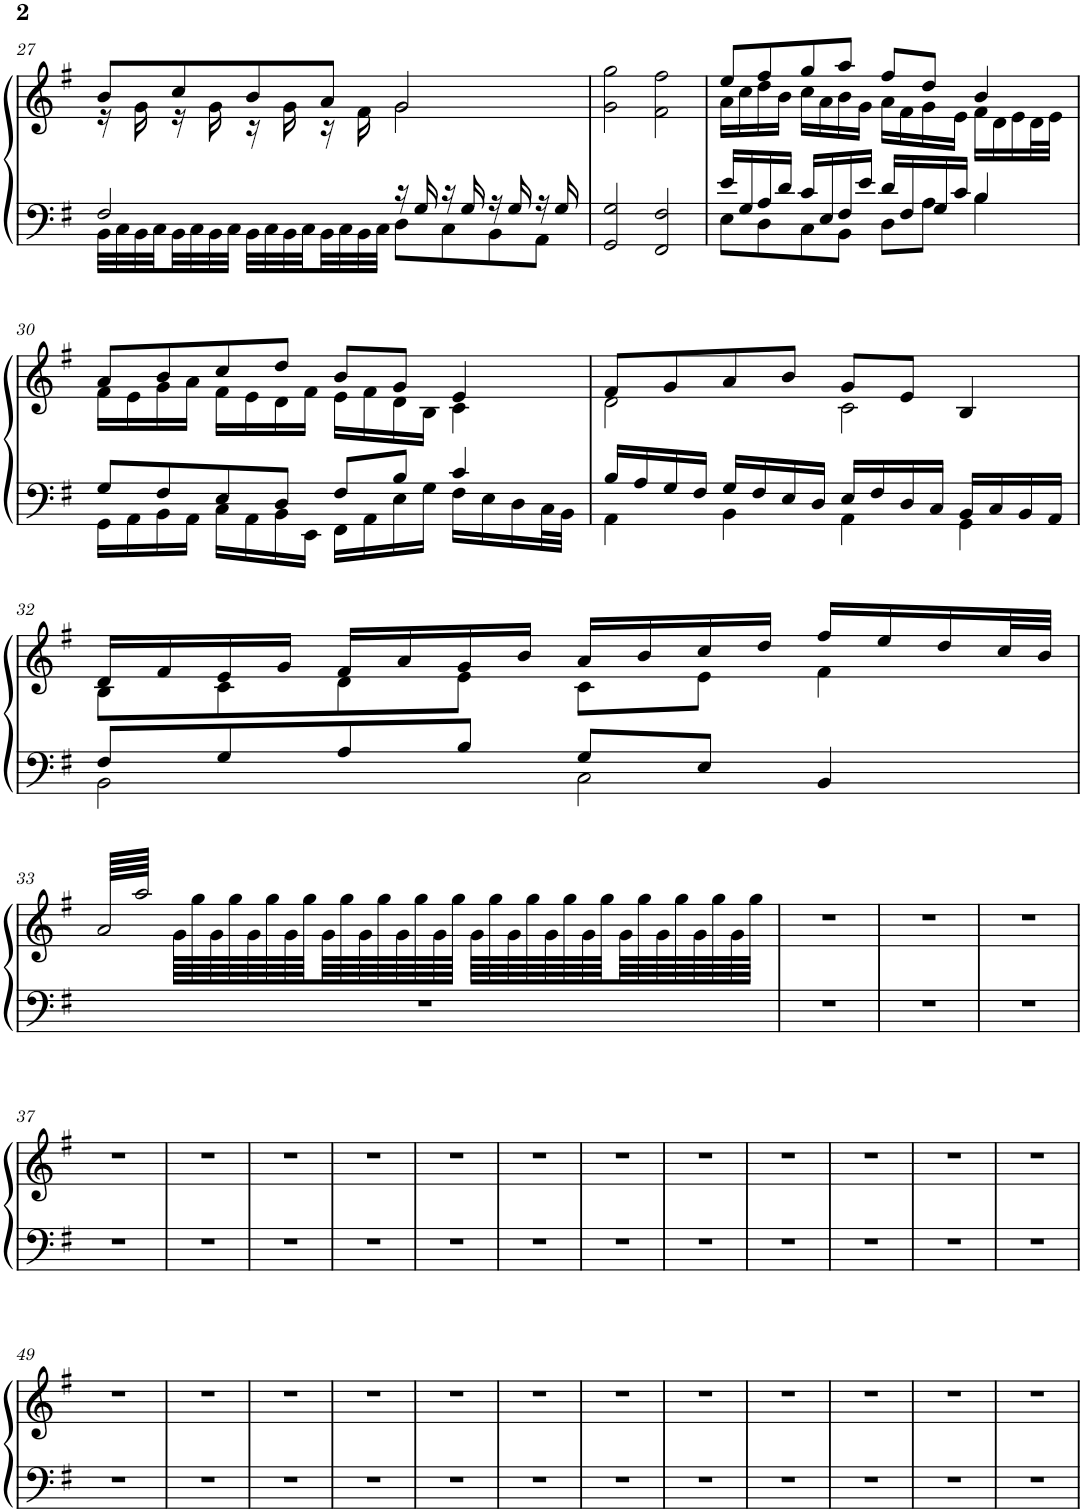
**kern	**kern
*part1	*part1
*staff2	*staff1
*I"Piano	*
*I'Pno.	*
!!LO:PB:g=z
*clefF4	*clefG2
*k[f#]	*k[f#]
*M4/4	*M4/4
=27	=27
*^	*^
2F#/	32BB\LLL	8b/L	16r
.	32C\	.	.
.	32BB\	.	16g\
.	32C\	.	.
.	32BB\	8cc/	16r
.	32C\	.	.
.	32BB\	.	16g\
.	32C\JJJ	.	.
.	32BB\LLL	8b/	16r
.	32C\	.	.
.	32BB\	.	16g\
.	32C\	.	.
.	32BB\	8a/J	16r
.	32C\	.	.
.	32BB\	.	16f#\
.	32C\JJJ	.	.
16r	8D\L	2g/	2g\
16G/	.	.	.
16r	8C\	.	.
16G/	.	.	.
16r	8BB\	.	.
16G/	.	.	.
16r	8AA\J	.	.
16G/	.	.	.
*v	*v	*	*
*	*v	*v
=28	=28
2GG/ 2G/	2g\ 2gg\
2FF#/ 2F#/	2f#\ 2ff#\
=29	=29
*^	*^
16e/LL	8E\L	8ee/L	16a\LL
16G/	.	.	16cc\
16A/	8D\	8ff#/	16dd\
16d/JJ	.	.	16b\JJ
16c/LL	8C\	8gg/	16cc\LL
16E/	.	.	16a\
16F#/	8BB\J	8aa/J	16b\
16e/JJ	.	.	16g\JJ
16d/LL	8D\L	8ff#/L	16a\LL
16F#/	.	.	16f#\
16G/	8A\J	8dd/J	16g\
16c/JJ	.	.	16e\JJ
4B/	4B\	4b/	16f#\LL
.	.	.	16d\
.	.	.	16e\
.	.	.	32d\L
.	.	.	32e\JJJ
!!LO:LB:g=z	!!
=30	=30	=30	=30
8G/L	16GG\LL	8a/L	16f#\LL
.	16AA\	.	16e\
8F#/	16BB\	8b/	16g\
.	16AA\JJ	.	16a\JJ
8E/	16C\LL	8cc/	16f#\LL
.	16AA\	.	16e\
8D/J	16BB\	8dd/J	16d\
.	16EE\JJ	.	16f#\JJ
8F#/L	16FF#\LL	8b/L	16e\LL
.	16AA\	.	16f#\
8B/J	16E\	8g/J	16d\
.	16G\JJ	.	16B\JJ
4c/	16F#\LL	4e/	4c\
.	16E\	.	.
.	16D\	.	.
.	32C\L	.	.
.	32BB\JJJ	.	.
=31	=31	=31	=31
16B/LL	4AA\	8f#/L	2d\
16A/	.	.	.
16G/	.	8g/	.
16F#/JJ	.	.	.
16G/LL	4BB\	8a/	.
16F#/	.	.	.
16E/	.	8b/J	.
16D/JJ	.	.	.
16E/LL	4AA\	8g/L	2c\
16F#/	.	.	.
16D/	.	8e/J	.
16C/JJ	.	.	.
16BB/LL	4GG\	4B/	.
16C/	.	.	.
16BB/	.	.	.
16AA/JJ	.	.	.
!!LO:LB:g=z	!!
=32	=32	=32	=32
8F#/L	2BB\	16d/LL	8B\L
.	.	16f#/	.
8G/	.	16e/	8c\
.	.	16g/JJ	.
8A/	.	16f#/LL	8d\
.	.	16a/	.
8B/J	.	16g/	8e\J
.	.	16b/JJ	.
8G/L	2C\	16a/LL	8c\L
.	.	16b/	.
8E/J	.	16cc/	8e\J
.	.	16dd/JJ	.
4BB/	.	16ff#/LL	4f#\
.	.	16ee/	.
.	.	16dd/	.
.	.	32cc/L	.
.	.	32b/JJJ	.
*v	*v	*	*
*	*v	*v
!!LO:LB:g=z
=33	=33
*	*tremolo
1r	128a/LLLLL
.	128aa/
.	128a/
.	128aa/
.	128a/
.	128aa/
.	128a/
.	128aa/
.	128a/
.	128aa/
.	128a/
.	128aa/
.	128a/
.	128aa/
.	128a/
.	128aa/
.	128a/
.	128aa/
.	128a/
.	128aa/
.	128a/
.	128aa/
.	128a/
.	128aa/
.	128a/
.	128aa/
.	128a/
.	128aa/
.	128a/
.	128aa/
.	128a/
.	128aa/
.	128a/
.	128aa/
.	128a/
.	128aa/
.	128a/
.	128aa/
.	128a/
.	128aa/
.	128a/
.	128aa/
.	128a/
.	128aa/
.	128a/
.	128aa/
.	128a/
.	128aa/
.	128a/
.	128aa/
.	128a/
.	128aa/
.	128a/
.	128aa/
.	128a/
.	128aa/
.	128a/
.	128aa/
.	128a/
.	128aa/
.	128a/
.	128aa/
.	128a/
.	128aa/JJJJJ
*	*Xtremolo
.	64g\LLLL
.	.
.	64gg\
.	.
.	64g\
.	.
.	64gg\
.	.
.	64g\
.	.
.	64gg\
.	.
.	64g\
.	.
.	64gg\
.	.
.	64g\
.	.
.	64gg\
.	.
.	64g\
.	.
.	64gg\
.	.
.	64g\
.	.
.	64gg\
.	.
.	64g\
.	.
.	64gg\JJJJ
.	.
.	64g\LLLL
.	64gg\
.	64g\
.	64gg\
.	64g\
.	64gg\
.	64g\
.	64gg\
.	64g\
.	64gg\
.	64g\
.	64gg\
.	64g\
.	64gg\
.	64g\
.	64gg\JJJJ
=34	=34
1r	1r
=35	=35
1r	1r
=36	=36
1r	1r
!!LO:LB:g=z
=37	=37
1r	1r
=38	=38
1r	1r
=39	=39
1r	1r
=40	=40
1r	1r
=41	=41
1r	1r
=42	=42
1r	1r
=43	=43
1r	1r
=44	=44
1r	1r
=45	=45
1r	1r
=46	=46
1r	1r
=47	=47
1r	1r
=48	=48
1r	1r
!!LO:LB:g=z
=49	=49
1r	1r
=50	=50
1r	1r
=51	=51
1r	1r
=52	=52
1r	1r
=53	=53
1r	1r
=54	=54
1r	1r
=55	=55
1r	1r
=56	=56
1r	1r
=57	=57
1r	1r
=58	=58
1r	1r
=59	=59
1r	1r
=60	=60
1r	1r
=	=
*-	*-
